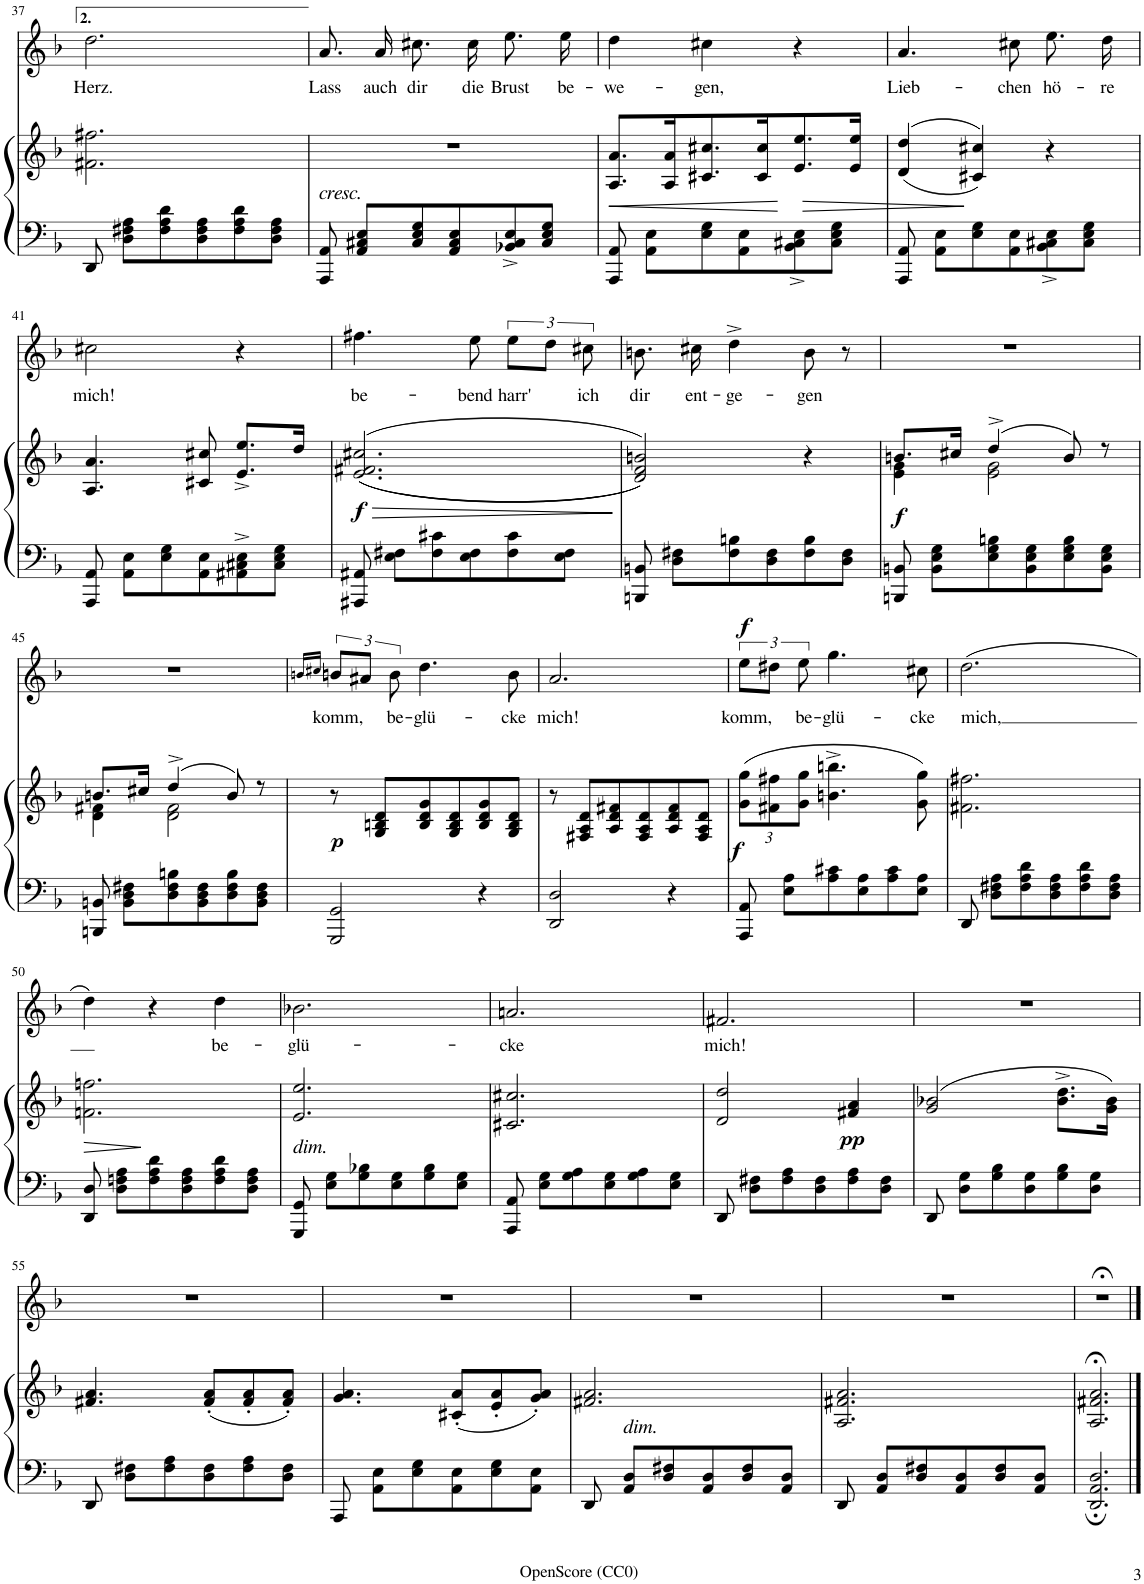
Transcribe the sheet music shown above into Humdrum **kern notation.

**kern	**kern	**dynam	**kern	**text	**dynam
*part2	*part2	*part2	*part1	*part1	*part1
*staff3	*staff2	*staff2/3	*staff1	*staff1	*staff1
*I"Piano	*	*	*I"Voice	*	*
*I'Pno	*	*	*	*	*
!!LO:PB:g=z
*clefF4	*clefG2	*	*clefG2	*	*
*k[b-]	*k[b-]	*	*k[b-]	*	*
*M3/4	*M3/4	*	*M3/4	*	*
=37	=37	=37	=37	=37	=37
!	!	!	!	!LO:LY:b	!
8DD/	2.f#X\ 2.ff#X\	.	2.dd\	Herz.	.
8D\ 8F#X\ 8A\L	.	.	.	.	.
8F#\ 8A\ 8d\	.	.	.	.	.
8D\ 8F#\ 8A\	.	.	.	.	.
8F#\ 8A\ 8d\	.	.	.	.	.
8D\ 8F#\ 8A\J	.	.	.	.	.
=38	=38	=38	=38	=38	=38
!LO:TX:a:i:t=cresc.	!	!	!	!	!
!	!	!	!	!LO:LY:b	!
8AAA/ 8AA/	2.r	.	8.a/	Lass	.
8AA/ 8C#X/ 8E/L	.	.	.	.	.
!	!	!	!	!LO:LY:b	!
.	.	.	16a/	auch	.
!	!	!	!	!LO:LY:b	!
8C#/ 8E/ 8G/	.	.	8.cc#X\	dir	.
8AA/ 8C#/ 8E/	.	.	.	.	.
!	!	!	!	!LO:LY:b	!
.	.	.	16cc#\	die	.
!	!	!	!	!LO:LY:b	!
8BB-X/^< 8C#/^< 8E/^<	.	.	8.ee\	Brust	.
8C#/ 8E/ 8G/J	.	.	.	.	.
!	!	!	!	!LO:LY:b	!
.	.	.	16ee\	be-	.
=39	=39	=39	=39	=39	=39
!	!	!LO:HP:b	!	!LO:LY:b	!
8AAA/ 8AA/	8.A/ 8.a/L	<	4dd\	-we-	.
8AA\ 8E\L	.	.	.	.	.
.	16A/ 16a/K	.	.	.	.
!	!	!	!	!LO:LY:b	!
8E\ 8G\	8.c#X/ 8.cc#X/	.	4cc#X\	-gen,	.
8AA\ 8E\	.	.	.	.	.
.	16c#/ 16cc#/K	.	.	.	.
!	!	!LO:HP:n=1:b	!	!	!
8BB-\^< 8C#X\^< 8E\^<	8.e/ 8.ee/	[ >	4r	.	.
8C#\ 8E\ 8G\J	.	.	.	.	.
.	16e/ 16ee/Jk	.	.	.	.
=40	=40	=40	=40	=40	=40
!	!	!	!	!LO:LY:b	!
8AAA/ 8AA/	(>(4d/ 4dd/	.	4.a/	Lieb-	.
8AA\ 8E\L	.	.	.	.	.
8E\ 8G\	4c#X/ 4cc#X/))	]	.	.	.
!	!	!	!	!LO:LY:b	!
8AA\ 8E\	.	.	8cc#X\	-chen	.
!	!	!	!	!LO:LY:b	!
8BB-\^< 8C#X\^< 8E\^<	4r	.	8.ee\	hö-	.
8C#\ 8E\ 8G\J	.	.	.	.	.
!	!	!	!	!LO:LY:b	!
.	.	.	16dd\	-re	.
!!LO:LB:g=z
=41	=41	=41	=41	=41	=41
!	!	!	!	!LO:LY:b	!
8AAA/ 8AA/	4.A/ 4.a/	.	2cc#X\	mich!	.
8AA\ 8E\L	.	.	.	.	.
8E\ 8G\	.	.	.	.	.
8AA\ 8E\	8c#X/ 8cc#X/	.	.	.	.
8AA#X\^ 8C#X\^ 8E\^	8.e/^< 8.ee/^<L	.	4r	.	.
8C#\ 8E\ 8G\J	.	.	.	.	.
.	16dd/Jk	.	.	.	.
=42	=42	=42	=42	=42	=42
!	!	!LO:HP:b	!	!LO:LY:b	!
!	!	!LO:DY:n=1:b	!	!	!
8AAA#X/ 8AA#X/	(>((2.e/ 2.f#X/ 2.cc#X/	> f	4.ff#X\	be-	.
8E\ 8F#X\L	.	.	.	.	.
8F#\ 8c#X\	.	.	.	.	.
!	!	!	!	!LO:LY:b	!
8E\ 8F#\	.	.	8ee\	-bend	.
!	!	!	!	!LO:LY:b	!
8F#\ 8c#\	.	.	12ee\L	harr'	.
.	.	.	12dd\J	.	.
8E\ 8F#\J	.	.	.	.	.
!	!	!	!	!LO:LY:b	!
.	.	.	12cc#X\	ich	.
.	.	]	.	.	.
=43	=43	=43	=43	=43	=43
!	!	!	!	!LO:LY:b	!
8BBBn/ 8BBn/	2d/ 2f#X/ 2bn/)))	.	8.bn\	dir	.
8D\ 8F#X\L	.	.	.	.	.
!	!	!	!	!LO:LY:b	!
.	.	.	16cc#X\	ent-	.
!	!	!	!	!LO:LY:b	!
8F#\ 8Bn\	.	.	4dd^\	-ge-	.
8D\ 8F#\	.	.	.	.	.
!	!	!	!	!LO:LY:b	!
8F#\ 8B\	4r	.	8b\	-gen	.
8D\ 8F#\J	.	.	8r	.	.
=44	=44	=44	=44	=44	=44
*	*^	*	*	*	*
!	!	!	!LO:DY:b	!	!	!
8BBBn/ 8BBn/	8.bn/L	4e\ 4g\	f	2.r	.	.
8BB\ 8E\ 8G\L	.	.	.	.	.	.
.	16cc#X/Jk	.	.	.	.	.
8E\ 8G\ 8Bn\	(4dd^/	2e\ 2g\	.	.	.	.
8BB\ 8E\ 8G\	.	.	.	.	.	.
8E\ 8G\ 8B\	8b/)	.	.	.	.	.
8BB\ 8E\ 8G\J	8r	.	.	.	.	.
!!LO:LB:g=z
=45	=45	=45	=45	=45	=45	=45
8BBBn/ 8BBn/	8.bn/L	4d\ 4f#X\	.	2.r	.	.
8BB\ 8D\ 8F#X\L	.	.	.	.	.	.
.	16cc#X/Jk	.	.	.	.	.
8D\ 8F#\ 8Bn\	(4dd^/	2d\ 2f#\	.	.	.	.
8BB\ 8D\ 8F#\	.	.	.	.	.	.
8D\ 8F#\ 8B\	8b/)	.	.	.	.	.
8BB\ 8D\ 8F#\J	8r	.	.	.	.	.
*	*v	*v	*	*	*	*
=46	=46	=46	=46	=46	=46
.	.	.	16qbn/LL	.	.
.	.	.	16qcc#X/JJ	.	.
!	!	!LO:DY:b	!	!LO:LY:b	!
2GGG/ 2GG/	8r	p	12bn/L	komm,	.
.	.	.	12a#X/J	.	.
.	8G/ 8Bn/ 8d/L	.	.	.	.
!	!	!	!	!LO:LY:b	!
.	.	.	12b\	be-	.
!	!	!	!	!LO:LY:b	!
.	8B/ 8d/ 8g/	.	4.dd\	-glü-	.
.	8G/ 8B/ 8d/	.	.	.	.
4r	8B/ 8d/ 8g/	.	.	.	.
!	!	!	!	!LO:LY:b	!
.	8G/ 8B/ 8d/J	.	8b\	-cke	.
=47	=47	=47	=47	=47	=47
!	!	!	!	!LO:LY:b	!
2DD/ 2D/	8r	.	2.a/	-mich!	.
.	8F#X/ 8A/ 8d/L	.	.	.	.
.	8A/ 8d/ 8f#X/	.	.	.	.
.	8F#/ 8A/ 8d/	.	.	.	.
4r	8A/ 8d/ 8f#/	.	.	.	.
.	8F#/ 8A/ 8d/J	.	.	.	.
=48	=48	=48	=48	=48	=48
*	*Xbrackettup	*	*	*	*
!	!	!LO:DY:a=2	!	!LO:LY:b	!LO:DY:a
8AAA/ 8AA/	(12g\ 12gg\L	f	12ee\L	komm,	f
.	12f#X\ 12ff#X\	.	12dd#X\J	.	.
8E\ 8A\L	.	.	.	.	.
!	!	!	!	!LO:LY:b	!
.	12g\ 12gg\J	.	12ee\	be-	.
!	!	!	!	!LO:LY:b	!
8A\ 8c#X\	4.bn\^ 4.bbn\^	.	4.gg\	-glü-	.
8E\ 8A\	.	.	.	.	.
8A\ 8c#\	.	.	.	.	.
!	!	!	!	!LO:LY:b	!
8E\ 8A\J	8g\ 8gg\)	.	8cc#X\	-cke	.
=49	=49	=49	=49	=49	=49
!	!	!	!	!LO:LY:b	!
8DD/	2.f#X\ 2.ff#X\	.	(2.dd\	mich,	.
8D\ 8F#X\ 8A\L	.	.	.	.	.
8F#\ 8A\ 8d\	.	.	.	.	.
8D\ 8F#\ 8A\	.	.	.	.	.
8F#\ 8A\ 8d\	.	.	.	.	.
8D\ 8F#\ 8A\J	.	.	.	.	.
!!LO:LB:g=z
=50	=50	=50	=50	=50	=50
8DD/ 8D/	2.fn\ 2.ffn\	.	4dd\)	.	.
8D\ 8Fn\ 8A\L	.	.	.	.	.
8F\ 8A\ 8d\	.	.	4r	.	.
8D\ 8F\ 8A\	.	.	.	.	.
!	!	!	!	!LO:LY:b	!
8F\ 8A\ 8d\	.	.	4dd\	be-	.
8D\ 8F\ 8A\J	.	.	.	.	.
=51	=51	=51	=51	=51	=51
!LO:TX:a:i:t=dim.	!	!	!	!	!
!	!	!	!	!LO:LY:b	!
8GGG/ 8GG/	2.e/ 2.ee/	.	2.b-X\	-glü-	.
8E\ 8G\L	.	.	.	.	.
8G\ 8B-X\	.	.	.	.	.
8E\ 8G\	.	.	.	.	.
8G\ 8B-\	.	.	.	.	.
8E\ 8G\J	.	.	.	.	.
=52	=52	=52	=52	=52	=52
!	!	!	!	!LO:LY:b	!
8AAA/ 8AA/	2.c#X/ 2.cc#X/	.	2.an/	-cke	.
8E\ 8G\L	.	.	.	.	.
8G\ 8A\	.	.	.	.	.
8E\ 8G\	.	.	.	.	.
8G\ 8A\	.	.	.	.	.
8E\ 8G\J	.	.	.	.	.
=53	=53	=53	=53	=53	=53
!	!	!	!	!LO:LY:b	!
8DD/	2d/ 2dd/	.	2.f#X/	-mich!	.
8D\ 8F#X\L	.	.	.	.	.
8F#\ 8A\	.	.	.	.	.
8D\ 8F#\	.	.	.	.	.
!	!	!LO:DY:b	!	!	!
8F#\ 8A\	4f#X/ 4a/	pp	.	.	.
8D\ 8F#\J	.	.	.	.	.
=54	=54	=54	=54	=54	=54
8DD/	(2g/ 2b-X/	.	2.r	.	.
8D\ 8G\L	.	.	.	.	.
8G\ 8B-\	.	.	.	.	.
8D\ 8G\	.	.	.	.	.
8G\ 8B-\	8.b-\^ 8.dd\^L	.	.	.	.
8D\ 8G\J	.	.	.	.	.
.	16g\ 16b-\Jk)	.	.	.	.
!!LO:LB:g=z
=55	=55	=55	=55	=55	=55
8DD/	4.f#X/ 4.a/	.	2.r	.	.
8D\ 8F#X\L	.	.	.	.	.
8F#\ 8A\	.	.	.	.	.
8D\ 8F#\	(8f#/' 8a/'L	.	.	.	.
8F#\ 8A\	8f#/' 8a/'	.	.	.	.
8D\ 8F#\J	8f#/' 8a/'J)	.	.	.	.
=56	=56	=56	=56	=56	=56
8AAA/	4.g/ 4.a/	.	2.r	.	.
8AA\ 8E\L	.	.	.	.	.
8E\ 8G\	.	.	.	.	.
8AA\ 8E\	(8c#X/' 8a/'L	.	.	.	.
8E\ 8G\	8e/' 8a/'	.	.	.	.
8AA\ 8E\J	8g/' 8a/'J)	.	.	.	.
=57	=57	=57	=57	=57	=57
8DD/	2.f#X/ 2.a/	.	2.r	.	.
!LO:TX:a:i:t=dim.	!	!	!	!	!
8AA/ 8D/L	.	.	.	.	.
8D/ 8F#X/	.	.	.	.	.
8AA/ 8D/	.	.	.	.	.
8D/ 8F#/	.	.	.	.	.
8AA/ 8D/J	.	.	.	.	.
=58	=58	=58	=58	=58	=58
8DD/	2.A/ 2.f#X/ 2.a/	.	2.r	.	.
8AA/ 8D/L	.	.	.	.	.
8D/ 8F#X/	.	.	.	.	.
8AA/ 8D/	.	.	.	.	.
8D/ 8F#/	.	.	.	.	.
8AA/ 8D/J	.	.	.	.	.
=59	=59	=59	=59	=59	=59
2.DD/; 2.AA/; 2.D/;	2.A/;< 2.f#X/;< 2.a/;<	.	2.r;<	.	.
==	==	==	==	==	==
*-	*-	*-	*-	*-	*-
